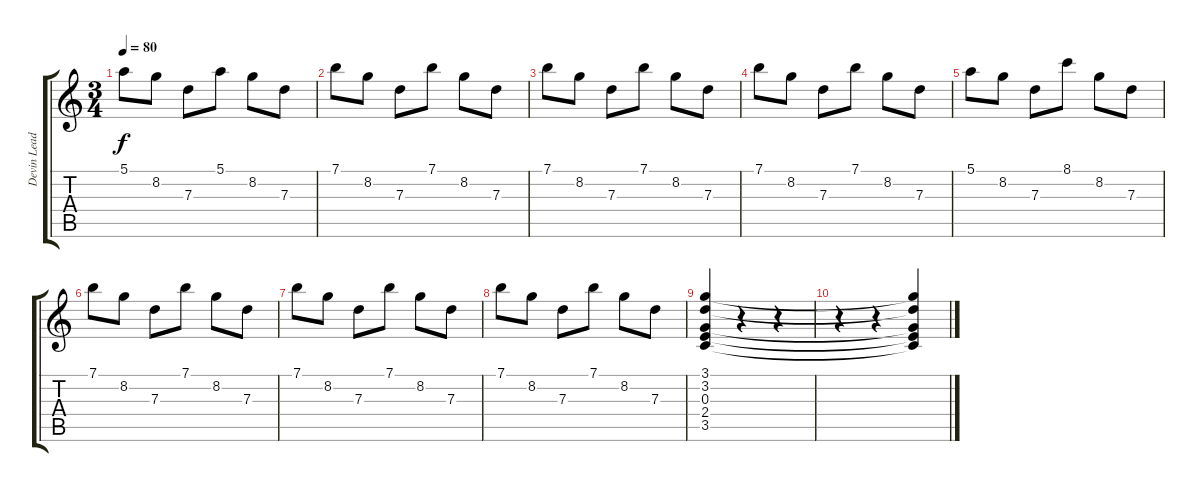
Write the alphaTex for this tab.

\track ("Devin Lead" "Devin Lead") {instrument overdrivenguitar}
\staff {score tabs}
\tuning (E4 B3 G3 D3 A2 E2) {hide}
\ts (3 4)
\tempo 80
\clef g2
\ks c
5.1.8{dy f} 8.2.8 7.3.8 5.1.8 8.2.8 7.3.8 |
7.1.8 8.2.8 7.3.8 7.1.8 8.2.8 7.3.8 |
7.1.8 8.2.8 7.3.8 7.1.8 8.2.8 7.3.8 |
7.1.8 8.2.8 7.3.8 7.1.8 8.2.8 7.3.8 |
5.1.8 8.2.8 7.3.8 8.1.8 8.2.8 7.3.8 |
7.1.8 8.2.8 7.3.8 7.1.8 8.2.8 7.3.8 |
7.1.8 8.2.8 7.3.8 7.1.8 8.2.8 7.3.8 |
7.1.8 8.2.8 7.3.8 7.1.8 8.2.8 7.3.8 |
(3.1 3.2 0.3 2.4 3.5).4 r.4 r.4 |
r.4 r.4 (3.1{t} 3.2{t} 0.3{t} 2.4{t} 3.5{t}).4
